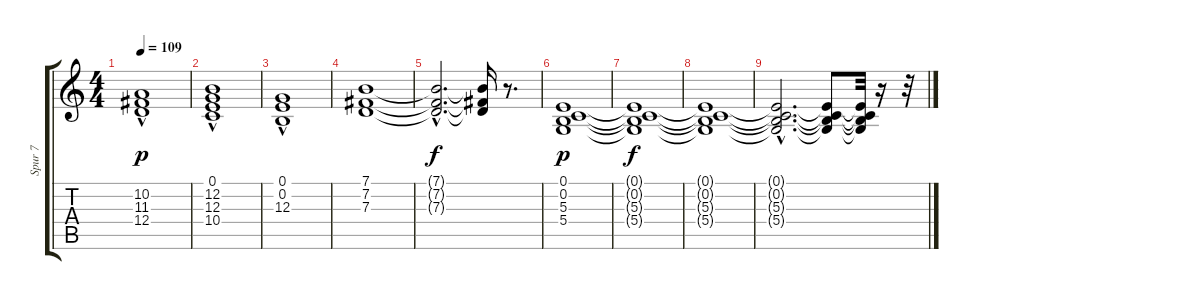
\track ("Spur 7" "Spur 7") {instrument acousticgrandpiano}
\staff {score tabs}
\tuning (E4 B3 G3 D3 A2 E2) {hide}
\ts (4 4)
\tempo 109
\clef g2
\ks c
(10.2{hac} 11.3{hac} 12.4).1{dy p} |
(0.1{hac} 12.2{hac} 12.3{hac} 10.4).1 |
(0.1 0.2{hac} 12.3{hac}).1 |
(7.1 7.2 7.3).1 |
(7.1{hac t} 7.2{hac t} 7.3{hac t}).2{d dy f} (7.1{t} 7.2{t} 7.3{t}).16 r.8{d} |
(0.1 0.2 5.3 5.4).1{dy p} |
(0.1{t} 0.2{t} 5.3{t} 5.4{t}).1{dy f} |
(0.1{t} 0.2{t} 5.3{t} 5.4{t}).1 |
(0.1{hac t} 0.2{hac t} 5.3{hac t} 5.4{hac t}).2{d} (0.1{t} 0.2{t} 5.3{t} 5.4{t}).8 (0.1{t} 0.2{t} 5.3{t} 5.4{t}).32 r.16 r.32
